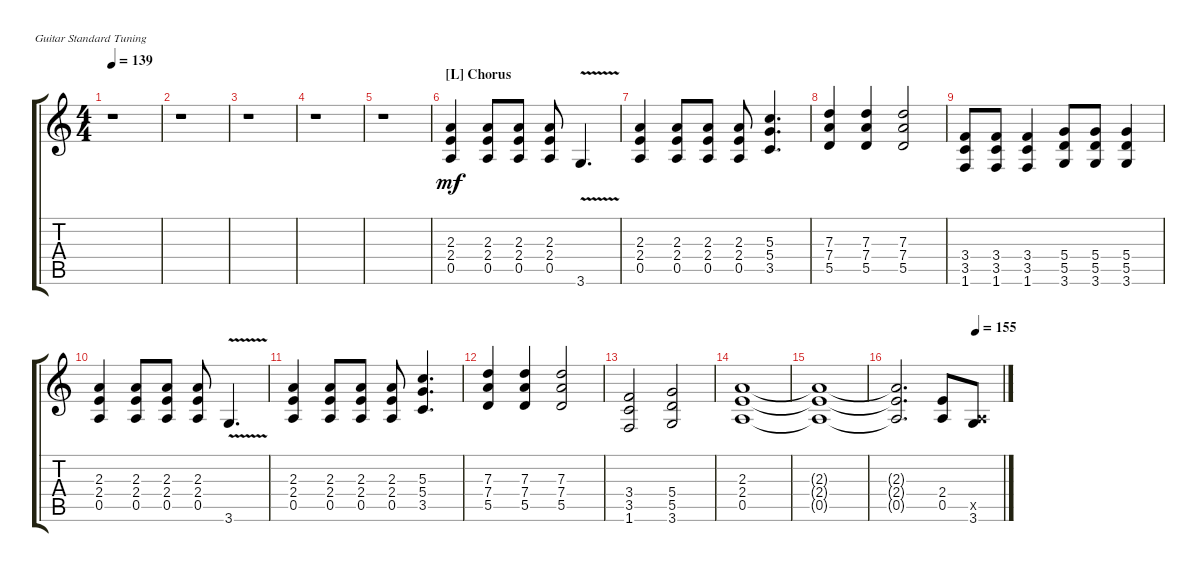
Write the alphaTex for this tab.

\defaultSystemsLayout 4
\bracketExtendMode groupsimilarinstruments
\singleTrackTrackNamePolicy hidden
\multiTrackTrackNamePolicy hidden
\firstSystemTrackNameOrientation horizontal
\otherSystemsTrackNameOrientation horizontal
\track ("Adrian Smith" "E-Gt") {instrument distortionguitar}
\staff {score tabs}
\tuning (E4 B3 G3 D3 A2 E2)
\ts (4 4)
\tempo 139
\clef g2
\scale
1.03909
\ks c
r.1{dy mf} |
\scale
0.960908 r.1 |
\scale
1.03909 r.1 |
\scale
0.960908 r.1 |
\scale
1.03909 r.1 |
\section ("L" "Chorus")
\scale
0.960908 (0.5 2.4 2.3).4 (0.5 2.4 2.3).8 (0.5 2.4 2.3).8 (0.5 2.4 2.3).8 3.6{v}.4{d} |
\scale
1.03909 (0.5 2.4 2.3).4 (0.5 2.4 2.3).8 (0.5 2.4 2.3).8 (0.5 2.4 2.3).8 (3.5 5.4 5.3).4{d} |
\scale
0.960908 (5.5 7.4 7.3).4 (5.5 7.4 7.3).4 (5.5 7.4 7.3).2 |
\scale
1.03909 (1.6 3.5 3.4).8 (1.6 3.5 3.4).8 (1.6 3.5 3.4).4 (3.6 5.5 5.4).8 (3.6 5.5 5.4).8 (3.6 5.5 5.4).4 |
\scale
0.960908 (0.5 2.4 2.3).4 (0.5 2.4 2.3).8 (0.5 2.4 2.3).8 (0.5 2.4 2.3).8 3.6{v}.4{d} |
\scale
1.03909 (0.5 2.4 2.3).4 (0.5 2.4 2.3).8 (0.5 2.4 2.3).8 (0.5 2.4 2.3).8 (3.5 5.4 5.3).4{d} |
\scale
0.960908 (5.5 7.4 7.3).4 (5.5 7.4 7.3).4 (5.5 7.4 7.3).2 |
\scale
1.03909 (1.6 3.5 3.4).2 (3.6 5.5 5.4).2 |
\scale
0.960908 (0.5 2.4 2.3).1 |
\scale
1.03909 (2.3{t} 2.4{t} 0.5{t}).1 |
\tempo (155 0.75)
\scale
0.960908 (0.5{t} 2.4{t} 2.3{t}).2{d} (0.5 2.4).8 (3.6 0.5{x}).8
